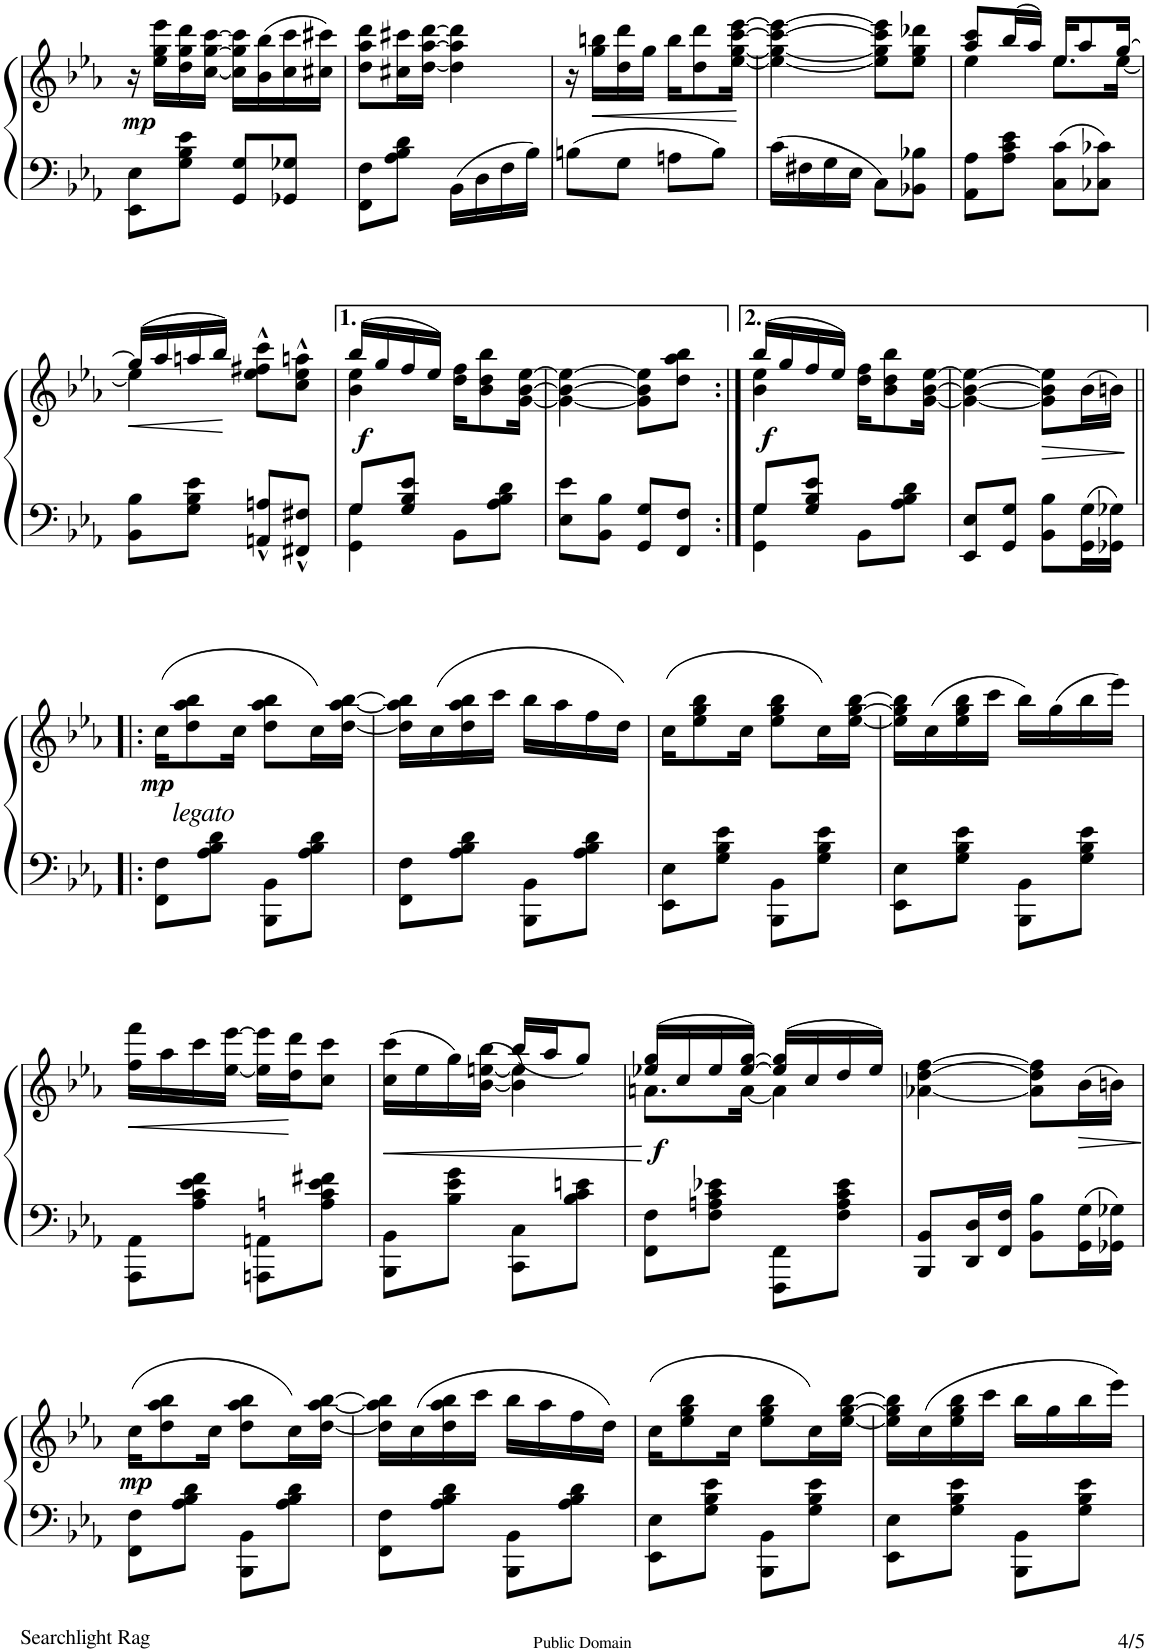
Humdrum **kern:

**kern	**kern	**dynam
*part1	*part1	*part1
*staff2	*staff1	*staff1/2
*I"Piano.	*	*
*I'Pno	*	*
!!LO:PB:g=z
*clefF4	*clefG2	*
*k[b-e-a-]	*k[b-e-a-]	*
*M2/4	*M2/4	*
=64	=64	=64
!	!	!LO:DY:b
8EE-\ 8E-\L	16r	mp
.	16ee-\ 16gg\ 16eee-\LL	.
8G\ 8B-\ 8e-\J	16dd\ 16gg\ 16ddd\	.
.	[16cc\ [16gg\ [16ccc\JJ	.
8GG/ 8G/L	16cc\] 16gg\] 16ccc\]LL	.
.	(16b-\ 16bb-\	.
8GG-X/ 8G-X/J	16cc\ 16ccc\	.
.	16cc#X\ 16ccc#X\JJ)	.
=65	=65	=65
8FF\ 8F\L	8dd\ 8aa-\ 8ddd\L	.
8A-\ 8B-\ 8d\J	16cc#X\ 16ccc#X\L	.
.	[16dd\ [16aa-\ [16ddd\JJ	.
16BB-\LL	4dd\] 4aa-\] 4ddd\]	.
16D\	.	.
16F\	.	.
16B-\JJ	.	.
=66	=66	=66
8Bn\L	16r	.
!	!	!LO:HP:b
.	16gg\ 16bbn\LL	<
8G\J	16dd\ 16ddd\	.
.	16gg\JJ	.
8An\L	16bb\KL	.
.	8dd\ 8ddd\	.
8B\J	.	.
.	[16ee-\ [16gg\ [16ccc\ [16eee-\Jk	.
.	.	[
=67	=67	=67
16c\LL	4ee-\_ 4gg\_ 4ccc\_ 4eee-\_	.
16F#X\	.	.
16G\	.	.
16E-\JJ	.	.
8C\L	8ee-\] 8gg\] 8ccc\] 8eee-\]L	.
8BB-X\ 8B-X\J	8ee-\ 8gg\ 8ddd-X\J	.
=68	=68	=68
*	*^	*
8AA-\ 8A-\L	8aa-/ 8ccc/L	4ee-\	.
8A-\ 8c\ 8e-\J	(16bb-/L	.	.
.	16aa-/JJ)	.	.
!	!LO:N:head=solid	!	!
8C\ 8c\L	16ee-/KL	8.ee-\L	.
.	8aa-/	.	.
8C-X\ 8c-X\J	.	.	.
.	[16gg/Jk	[16ee-\Jk	.
!!LO:LB:g=z	!!
=69	=69	=69	=69
!	!	!	!LO:HP:b
8BB-\ 8B-\L	(16gg/LL]	4ee-\]	<
.	16aa-/	.	.
8G\ 8B-\ 8e-\J	16aan/	.	.
.	16bb-/JJ)	.	.
8AAn/^^ 8An/^^L	8ee-\^^ 8ff#X\^^ 8ccc\^^L	4ryy	[
8FF#X/^^ 8F#X/^^J	8cc\^^ 8ee-\^^ 8aan\^^J	.	.
=70	=70	=70	=70
*^	*	*	*
!	!	!	!	!LO:DY:b
8G/L	4GG\ 4G\	(16bb-/LL	4b-\ 4ee-\	f
.	.	16gg/	.	.
8G/ 8B-/ 8e-/J	.	16ff/	.	.
.	.	16ee-/JJ)	.	.
8BB-\L	4ryy	16dd\ 16ff\KL	4ryy	.
.	.	8b-\ 8dd\ 8bb-\	.	.
8A-\ 8B-\ 8d\J	.	.	.	.
.	.	[16g\ [16b-\ [16ee-\Jk	.	.
*v	*v	*	*	*
*	*v	*v	*
=71	=71	=71
8E-\ 8e-\L	4g\_ 4b-\_ 4ee-\_	.
8BB-\ 8B-\J	.	.
8GG/ 8G/L	8g\] 8b-\] 8ee-\]L	.
8FF/ 8F/J	8dd\ 8aa-\ 8bb-\J	.
=72:|!	=72:|!	=72:|!
*^	*^	*
!	!	!	!	!LO:DY:b
8G/L	4GG\ 4G\	(16bb-/LL	4b-\ 4ee-\	f
.	.	16gg/	.	.
8G/ 8B-/ 8e-/J	.	16ff/	.	.
.	.	16ee-/JJ)	.	.
8BB-\L	4ryy	16dd\ 16ff\KL	4ryy	.
.	.	8b-\ 8dd\ 8bb-\	.	.
8A-\ 8B-\ 8d\J	.	.	.	.
.	.	[16g\ [16b-\ [16ee-\Jk	.	.
*v	*v	*	*	*
*	*v	*v	*
=73	=73	=73
8EE-/ 8E-/L	4g\_ 4b-\_ 4ee-\_	.
8GG/ 8G/J	.	.
!	!	!LO:HP:b
8BB-\ 8B-\L	8g\] 8b-\] 8ee-\]L	>
16GG\ 16G\L	(16b-\L	.
16GG-X\ 16G-X\JJ	16bn\JJ)	.
.	.	]
!!LO:LB:g=z
=74!|:	=74!|:	=74!|:
!	!	!LO:DY:b
8FF\ 8F\L	(16cc\KL	mp
.	8dd\ 8aa-\ 8bb-\	.
!LO:TX:a:i:t=legato	!	!
8A-\ 8B-\ 8d\J	.	.
.	16cc\Jk	.
8BBB-\ 8BB-\L	8dd\ 8aa-\ 8bb-\L	.
8A-\ 8B-\ 8d\J	16cc\L)	.
.	[16dd\ [16aa-\ [16bb-\JJ	.
=75	=75	=75
8FF\ 8F\L	16dd\] 16aa-\] 16bb-\]LL	.
.	(16cc\	.
8A-\ 8B-\ 8d\J	16dd\ 16aa-\ 16bb-\	.
.	16ccc\JJ	.
8BBB-\ 8BB-\L	16bb-\LL	.
.	16aa-\	.
8A-\ 8B-\ 8d\J	16ff\	.
.	16dd\JJ)	.
=76	=76	=76
8EE-\ 8E-\L	(16cc\KL	.
.	8ee-\ 8gg\ 8bb-\	.
8G\ 8B-\ 8e-\J	.	.
.	16cc\Jk	.
8BBB-\ 8BB-\L	8ee-\ 8gg\ 8bb-\L	.
8G\ 8B-\ 8e-\J	16cc\L)	.
.	[16ee-\ [16gg\ [16bb-\JJ	.
=77	=77	=77
8EE-\ 8E-\L	16ee-\] 16gg\] 16bb-\]LL	.
.	(16cc\	.
8G\ 8B-\ 8e-\J	16ee-\ 16gg\ 16bb-\	.
.	16ccc\JJ	.
8BBB-\ 8BB-\L	16bb-\LL)	.
.	(16gg\	.
8G\ 8B-\ 8e-\J	16bb-\	.
.	16eee-\JJ)	.
!!LO:LB:g=z
=78	=78	=78
!	!	!LO:HP:b
8AAA-\ 8AA-\L	16ff\ 16fff\LL	<
.	16aa-\	.
8A-\ 8c\ 8e-\ 8f\J	16ccc\	.
.	[16ee-\ [16eee-\JJ	.
8AAAn\ 8AAn\L	16ee-\] 16eee-\]LL	.
.	16dd\ 16ddd\J	.
8An\ 8c\ 8e-\ 8f#X\J	8cc\ 8ccc\J	[
=79	=79	=79
!	!	!LO:HP:b
*	*^	*
8BBB-\ 8BB-\L	(16cc\ 16ccc\LL	4ryy	<
.	16ee-\	.	.
8B-\ 8e-\ 8g\J	16gg\)	.	.
.	([16b-\ [16een\ 16bb-\JJ	.	.
8CC\ 8C\L	4b-\] 4ee\])	(16bb-/LL	.
.	.	16aa-/J	.
8B-\ 8c\ 8en\J	.	8gg/J)	.
*	*v	*v	*
.	.	[
=80	=80	=80
*	*^	*
!	!	!	!LO:DY:b
8FF\ 8F\L	(16ee-X/ 16gg/LL	8.an\L	f
.	16cc/	.	.
8F\ 8An\ 8c\ 8e-X\J	16ee-/	.	.
.	[16ee-/ [16gg/JJ)	[16a\Jk	.
8FFF\ 8FF\L	(16ee-/] 16gg/]LL	4a\]	.
.	16cc/	.	.
8F\ 8A\ 8c\ 8e-\J	16dd/	.	.
.	16ee-/JJ)	.	.
*	*v	*v	*
=81	=81	=81
8BBB-/ 8BB-/L	[4a-X\ [4dd\ [4ff\	.
16DD/ 16D/L	.	.
16FF/ 16F/JJ	.	.
8BB-\ 8B-\L	8a-\] 8dd\] 8ff\]L	.
!	!	!LO:HP:b
16GG\ 16G\L	(16b-\L	>
16GG-X\ 16G-X\JJ	16bn\JJ)	.
.	.	]
!!LO:LB:g=z
=82	=82	=82
!	!	!LO:DY:b
8FF\ 8F\L	(16cc\KL	mp
.	8dd\ 8aa-\ 8bb-\	.
8A-\ 8B-\ 8d\J	.	.
.	16cc\Jk	.
8BBB-\ 8BB-\L	8dd\ 8aa-\ 8bb-\L	.
8A-\ 8B-\ 8d\J	16cc\L)	.
.	[16dd\ [16aa-\ [16bb-\JJ	.
=83	=83	=83
8FF\ 8F\L	16dd\] 16aa-\] 16bb-\]LL	.
.	(16cc\	.
8A-\ 8B-\ 8d\J	16dd\ 16aa-\ 16bb-\	.
.	16ccc\JJ	.
8BBB-\ 8BB-\L	16bb-\LL	.
.	16aa-\	.
8A-\ 8B-\ 8d\J	16ff\	.
.	16dd\JJ)	.
=84	=84	=84
8EE-\ 8E-\L	(16cc\KL	.
.	8ee-\ 8gg\ 8bb-\	.
8G\ 8B-\ 8e-\J	.	.
.	16cc\Jk	.
8BBB-\ 8BB-\L	8ee-\ 8gg\ 8bb-\L	.
8G\ 8B-\ 8e-\J	16cc\L)	.
.	[16ee-\ [16gg\ [16bb-\JJ	.
=85	=85	=85
8EE-\ 8E-\L	16ee-\] 16gg\] 16bb-\]LL	.
.	(16cc\	.
8G\ 8B-\ 8e-\J	16ee-\ 16gg\ 16bb-\	.
.	16ccc\JJ	.
8BBB-\ 8BB-\L	16bb-\LL	.
.	16gg\	.
8G\ 8B-\ 8e-\J	16bb-\	.
.	16eee-\JJ)	.
=	=	=
*-	*-	*-
